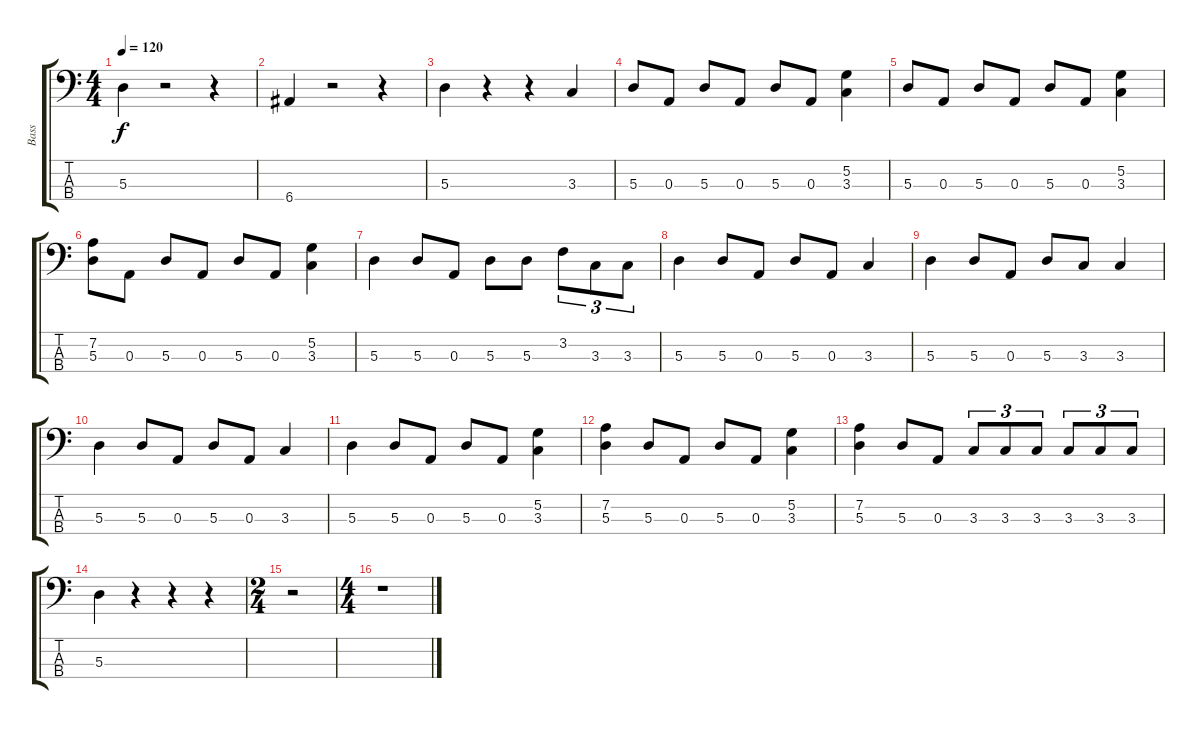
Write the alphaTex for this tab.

\track ("Bass" "Bass") {instrument electricbassfinger}
\staff {score tabs}
\tuning (G2 D2 A1 E1) {hide}
\ts (4 4)
\tempo 120
\clef f4
\ks c
5.3.4{dy f instrument electricbassfinger} r.2 r.4 |
6.4.4 r.2 r.4 |
5.3.4 r.4 r.4 3.3.4 |
5.3.8 0.3.8 5.3.8 0.3.8 5.3.8 0.3.8 (5.2 3.3).4 |
5.3.8 0.3.8 5.3.8 0.3.8 5.3.8 0.3.8 (5.2 3.3).4 |
(7.2 5.3).8 0.3.8 5.3.8 0.3.8 5.3.8 0.3.8 (5.2 3.3).4 |
5.3.4 5.3.8 0.3.8 5.3.8 5.3.8 3.2.8{tu (3 2)} 3.3.8{tu (3 2)} 3.3.8{tu (3 2)} |
5.3.4 5.3.8 0.3.8 5.3.8 0.3.8 3.3.4 |
5.3.4 5.3.8 0.3.8 5.3.8 3.3.8 3.3.4 |
5.3.4 5.3.8 0.3.8 5.3.8 0.3.8 3.3.4 |
5.3.4 5.3.8 0.3.8 5.3.8 0.3.8 (5.2 3.3).4 |
(7.2 5.3).4 5.3.8 0.3.8 5.3.8 0.3.8 (5.2 3.3).4 |
(7.2 5.3).4 5.3.8 0.3.8 3.3.8{tu (3 2)} 3.3.8{tu (3 2)} 3.3.8{tu (3 2)} 3.3.8{tu (3 2)} 3.3.8{tu (3 2)} 3.3.8{tu (3 2)} |
5.3.4 r.4 r.4 r.4 |
\ts (2 4)
r.2 |
\ts (4 4)
r.1
